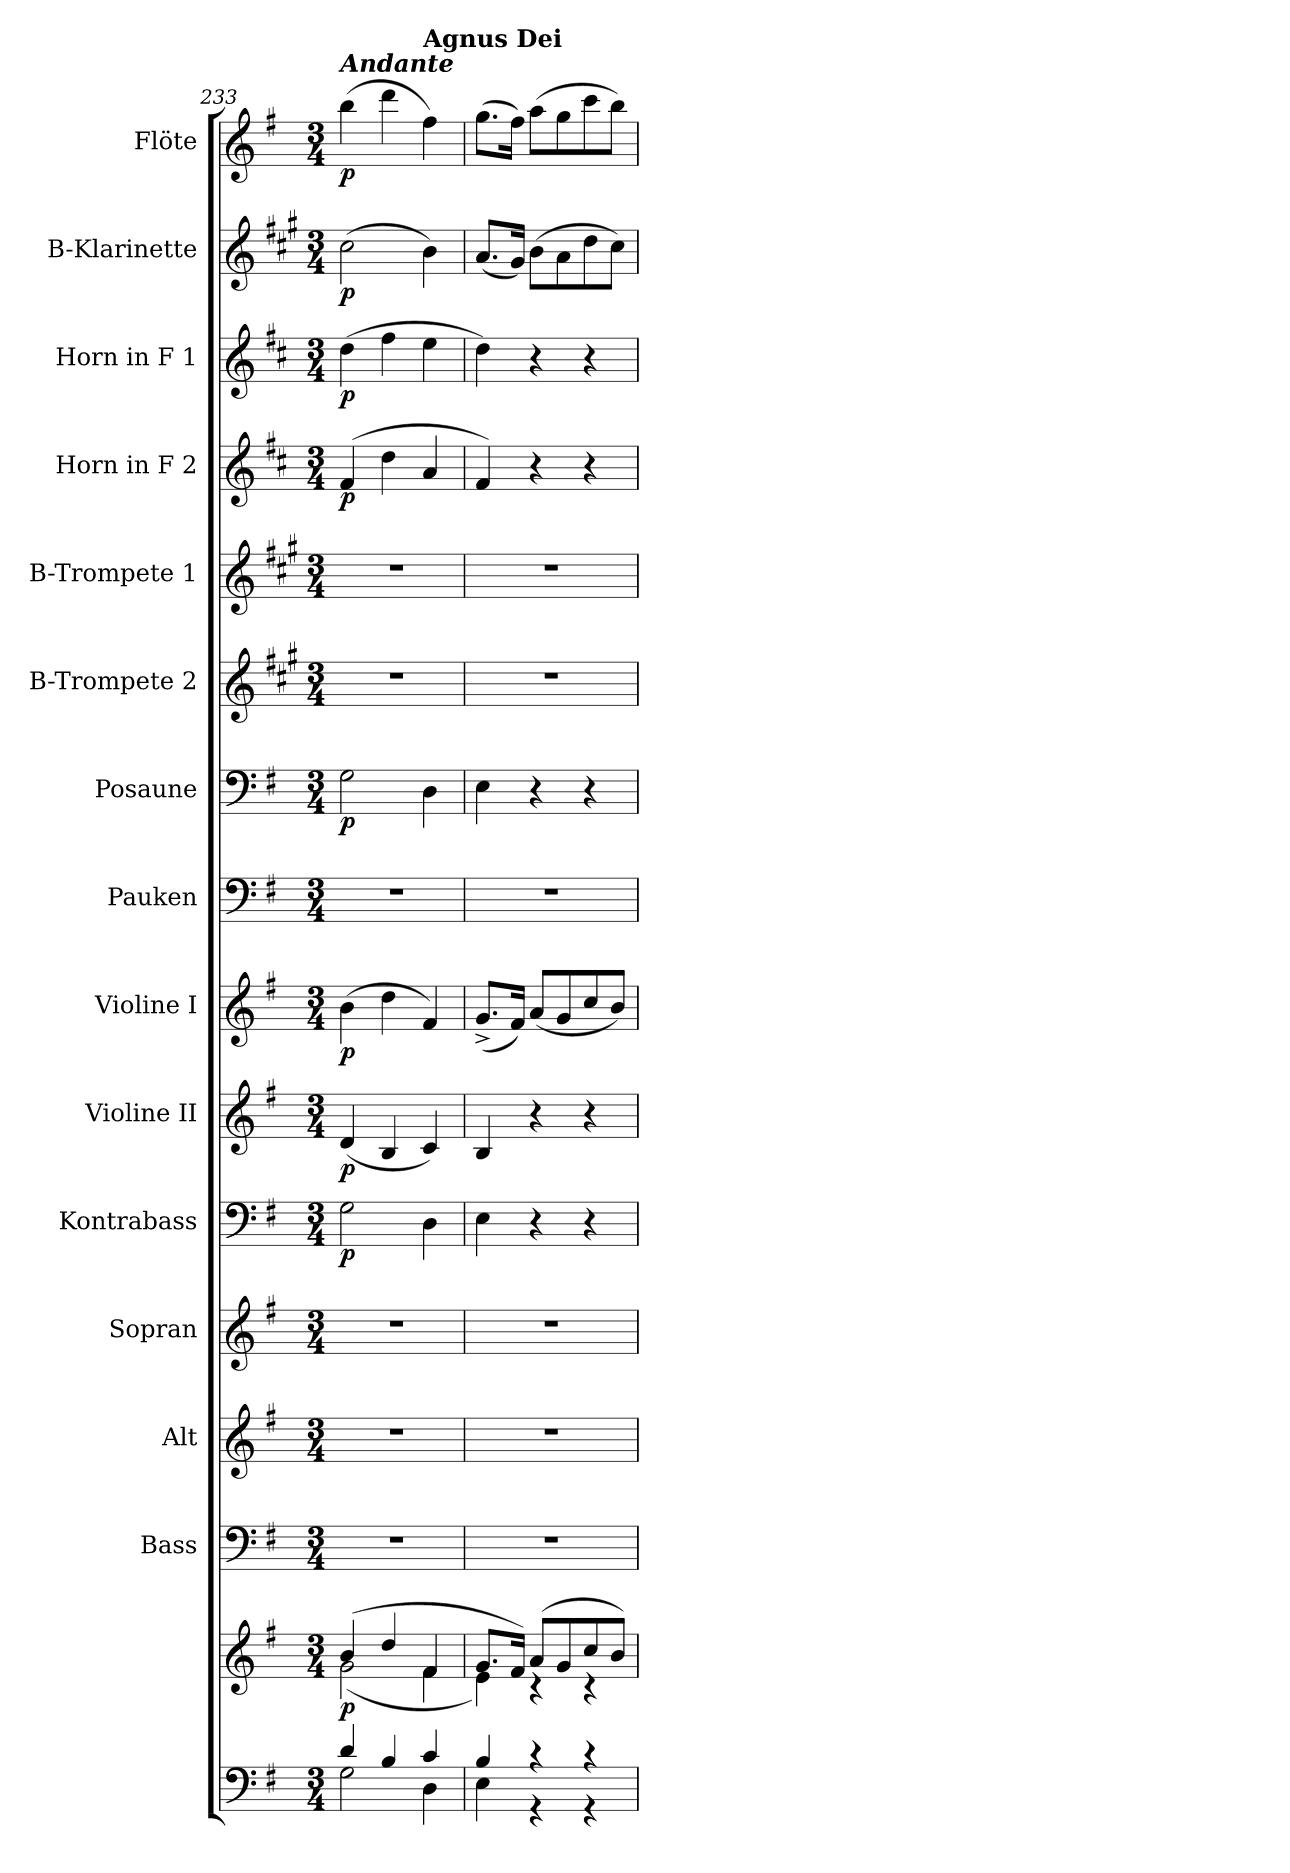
**kern	**kern	**dynam	**kern	**kern	**kern	**kern	**dynam	**kern	**dynam	**kern	**dynam	**kern	**kern	**dynam	**kern	**kern	**kern	**dynam	**kern	**dynam	**kern	**dynam	**kern	**dynam
*part15	*part15	*part15	*part14	*part13	*part12	*part11	*part11	*part10	*part10	*part9	*part9	*part8	*part7	*part7	*part6	*part5	*part4	*part4	*part3	*part3	*part2	*part2	*part1	*part1
*staff16	*staff15	*staff15/16	*staff14	*staff13	*staff12	*staff11	*staff11	*staff10	*staff10	*staff9	*staff9	*staff8	*staff7	*staff7	*staff6	*staff5	*staff4	*staff4	*staff3	*staff3	*staff2	*staff2	*staff1	*staff1
*	*	*	*I"Bass	*I"Alt	*I"Sopran	*I"Kontrabass	*	*I"Violine II	*	*I"Violine I	*	*I"Pauken	*I"Posaune	*	*I"B-Trompete 2	*I"B-Trompete 1	*I"Horn in F 2	*	*I"Horn in F 1	*	*I"B-Klarinette	*	*I"Flöte	*
*	*	*	*I'B.	*I'A.	*I'S.	*I'Kb.	*	*I'Vl. II	*	*I'Vl. I	*	*I'Pk.	*I'Pos.	*	*I'B Trp. 2	*I'B Trp. 1	*	*	*	*	*I'B Kl.	*	*I'Fl.	*
!!LO:PB:g=z
*clefF4	*clefG2	*	*clefF4	*clefG2	*clefG2	*clefF4	*	*clefG2	*	*clefG2	*	*clefF4	*clefF4	*	*clefG2	*clefG2	*clefG2	*	*clefG2	*	*clefG2	*	*clefG2	*
*	*	*	*	*	*	*ITrd7c12	*	*	*	*	*	*	*	*	*ITrd1c2	*ITrd1c2	*ITrd4c7	*	*ITrd4c7	*	*ITrd1c2	*	*	*
*k[f#]	*k[f#]	*	*k[f#]	*k[f#]	*k[f#]	*k[f#]	*	*k[f#]	*	*k[f#]	*	*k[f#]	*k[f#]	*	*k[f#]	*k[f#]	*k[f#]	*	*k[f#]	*	*k[f#]	*	*k[f#]	*
*G:	*G:	*	*G:	*G:	*G:	*G:	*	*G:	*	*G:	*	*G:	*G:	*	*G:	*G:	*G:	*	*G:	*	*G:	*	*G:	*
*M3/4	*M3/4	*	*M3/4	*M3/4	*M3/4	*M3/4	*	*M3/4	*	*M3/4	*	*M3/4	*M3/4	*	*M3/4	*M3/4	*M3/4	*	*M3/4	*	*M3/4	*	*M3/4	*
=233	=233	=233	=233	=233	=233	=233	=233	=233	=233	=233	=233	=233	=233	=233	=233	=233	=233	=233	=233	=233	=233	=233	=233	=233
*^	*^	*	*	*	*	*	*	*	*	*	*	*	*	*	*	*	*	*	*	*	*	*	*	*
!	!	!	!	!	!	!	!	!	!	!	!	!	!	!	!	!	!	!	!	!	!	!	!	!	!LO:TX:a:Bi:t=Andante	!
!	!	!	!	!LO:DY:b	!	!	!	!	!LO:DY:b	!	!LO:DY:b	!	!LO:DY:b	!	!	!LO:DY:b	!	!	!	!LO:DY:b	!	!LO:DY:b	!	!LO:DY:b	!	!LO:DY:b
4d/	2G\	(4b/	(<2g\	p	2.r	2.r	2.r	2GG\	p	(<4d/	p	(>4b\	p	2.r	2G\	p	2.r	2.r	(4B/	p	(>4g\	p	(>2b\	p	(>4bb\	p
4B/	.	4dd/	.	.	.	.	.	.	.	4B/	.	4dd\	.	.	.	.	.	.	4g\	.	4b\	.	.	.	4ddd\	.
!	!	!	!	!	!	!	!	!	!	!	!	!	!	!	!	!	!	!	!	!	!	!	!	!	!LO:TX:a:B:t=Agnus Dei	!
4c/	4D\	4f#/	4f#\	.	.	.	.	4DD\	.	4c/)	.	4f#/)	.	.	4D\	.	.	.	4d/	.	4a\	.	4a\)	.	4ff#\)	.
=234	=234	=234	=234	=234	=234	=234	=234	=234	=234	=234	=234	=234	=234	=234	=234	=234	=234	=234	=234	=234	=234	=234	=234	=234	=234	=234
4B/	4E\	8.g/L	4e\)	.	2.r	2.r	2.r	4EE\	.	4B/	.	(<8.g^</L	.	2.r	4E\	.	2.r	2.r	4B/)	.	4g\)	.	(<8.g/L	.	(>8.gg\L	.
.	.	16f#/Jk)	.	.	.	.	.	.	.	.	.	16f#/Jk)	.	.	.	.	.	.	.	.	.	.	16f#/Jk)	.	16ff#\Jk)	.
4r	4r	(>8a/L	4rc	.	.	.	.	4r	.	4r	.	(<8a/L	.	.	4r	.	.	.	4r	.	4r	.	(>8a\L	.	(>8aa\L	.
.	.	8g/	.	.	.	.	.	.	.	.	.	8g/	.	.	.	.	.	.	.	.	.	.	8g\	.	8gg\	.
4r	4r	8cc/	4rc	.	.	.	.	4r	.	4r	.	8cc/	.	.	4r	.	.	.	4r	.	4r	.	8cc\	.	8ccc\	.
.	.	8b/J)	.	.	.	.	.	.	.	.	.	8b/J)	.	.	.	.	.	.	.	.	.	.	8b\J)	.	8bb\J)	.
*v	*v	*	*	*	*	*	*	*	*	*	*	*	*	*	*	*	*	*	*	*	*	*	*	*	*	*
*	*v	*v	*	*	*	*	*	*	*	*	*	*	*	*	*	*	*	*	*	*	*	*	*	*	*
=	=	=	=	=	=	=	=	=	=	=	=	=	=	=	=	=	=	=	=	=	=	=	=	=
*-	*-	*-	*-	*-	*-	*-	*-	*-	*-	*-	*-	*-	*-	*-	*-	*-	*-	*-	*-	*-	*-	*-	*-	*-
